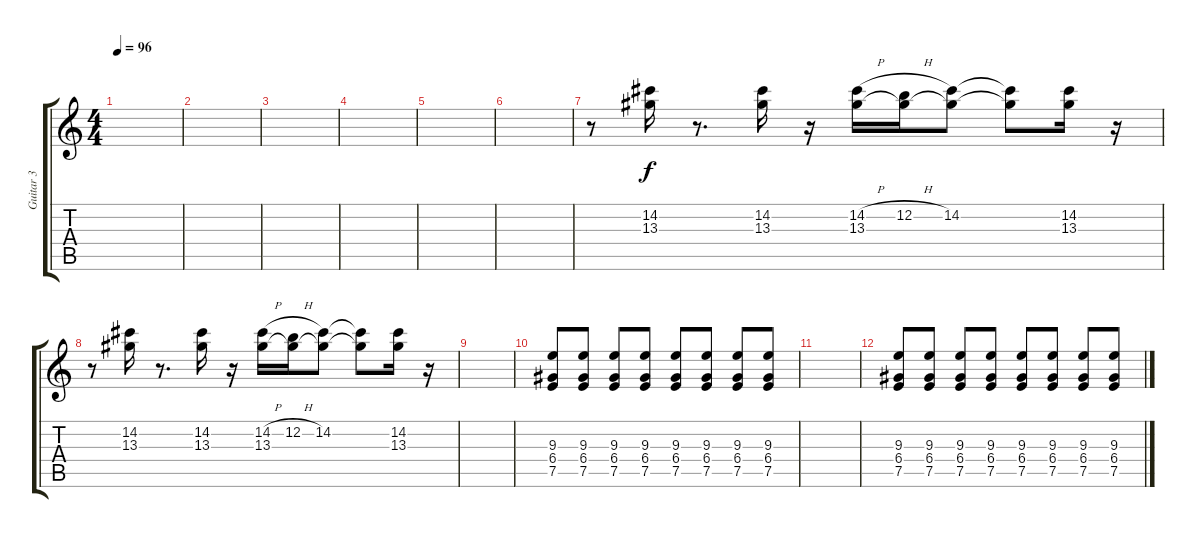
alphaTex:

\track ("Guitar 3" "Guitar 3") {instrument overdrivenguitar}
\staff {score tabs}
\tuning (E4 B3 G3 D3 A2 E2) {hide}
\ts (4 4)
\tempo 96
\clef g2
\ks c
|
|
|
|
|
|
r.8 (14.2 13.3).16 r.8{d} (14.2 13.3).16 r.16 (14.2{h} 13.3).16 (12.2{h} 13.3{t}).16 (14.2 13.3{t}).8 (14.2{t} 13.3{t}).8 (14.2 13.3).16 r.16 |
r.8 (14.2 13.3).16 r.8{d} (14.2 13.3).16 r.16 (14.2{h} 13.3).16 (12.2{h} 13.3{t}).16 (14.2 13.3{t}).8 (14.2{t} 13.3{t}).8 (14.2 13.3).16 r.16 |
|
(9.3 6.4 7.5).8{instrument electricguitarclean} (9.3 6.4 7.5).8 (9.3 6.4 7.5).8 (9.3 6.4 7.5).8 (9.3 6.4 7.5).8 (9.3 6.4 7.5).8 (9.3 6.4 7.5).8 (9.3 6.4 7.5).8 |
|
(9.3 6.4 7.5).8{instrument electricguitarclean} (9.3 6.4 7.5).8 (9.3 6.4 7.5).8 (9.3 6.4 7.5).8 (9.3 6.4 7.5).8 (9.3 6.4 7.5).8 (9.3 6.4 7.5).8 (9.3 6.4 7.5).8
